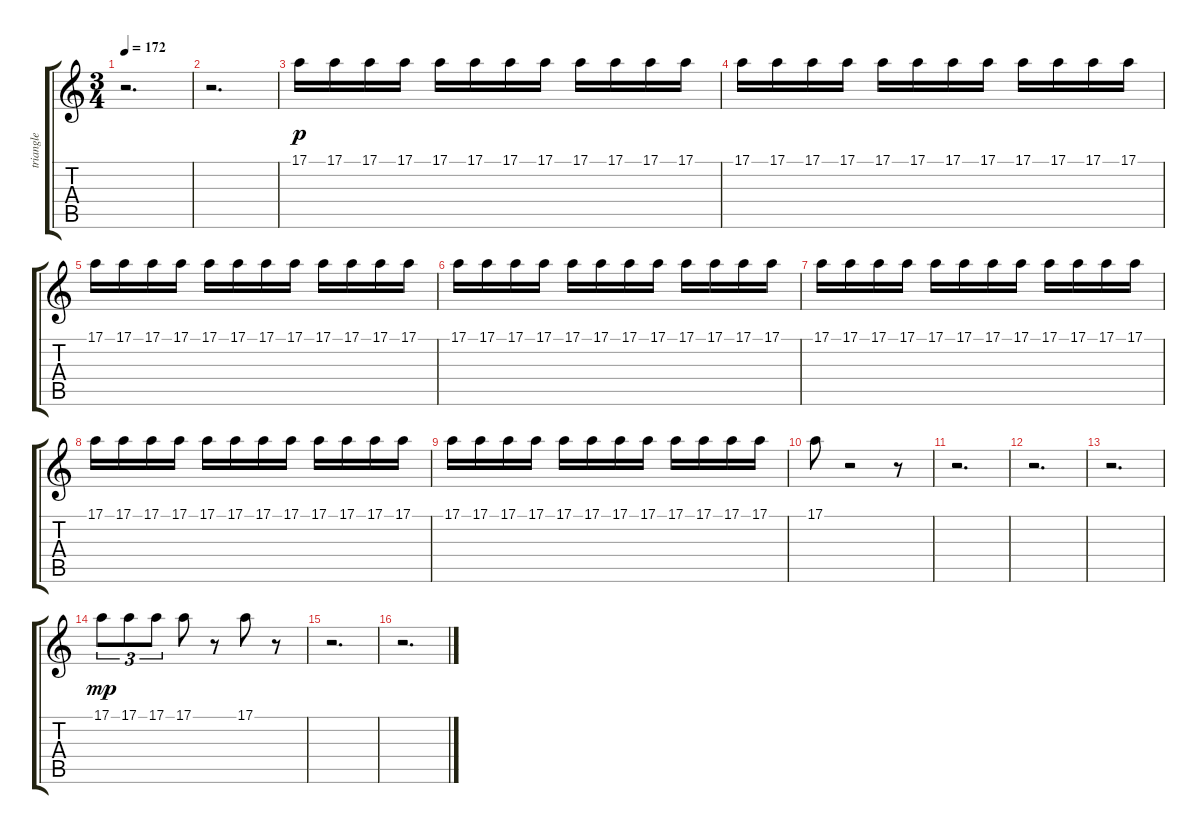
\track ("triangle" "triangle") {instrument stringensemble1}
\staff {score tabs}
\tuning (E4 B3 G3 D3 A2 E2) {hide}
\ts (3 4)
\tempo 172
\clef g2
\ks c
r.2{d dy pp} |
r.2{d} |
17.1.16{dy p} 17.1.16 17.1.16 17.1.16 17.1.16 17.1.16 17.1.16 17.1.16 17.1.16 17.1.16 17.1.16 17.1.16 |
17.1.16 17.1.16 17.1.16 17.1.16 17.1.16 17.1.16 17.1.16 17.1.16 17.1.16 17.1.16 17.1.16 17.1.16 |
17.1.16 17.1.16 17.1.16 17.1.16 17.1.16 17.1.16 17.1.16 17.1.16 17.1.16 17.1.16 17.1.16 17.1.16 |
17.1.16 17.1.16 17.1.16 17.1.16 17.1.16 17.1.16 17.1.16 17.1.16 17.1.16 17.1.16 17.1.16 17.1.16 |
17.1.16 17.1.16 17.1.16 17.1.16 17.1.16 17.1.16 17.1.16 17.1.16 17.1.16 17.1.16 17.1.16 17.1.16 |
17.1.16 17.1.16 17.1.16 17.1.16 17.1.16 17.1.16 17.1.16 17.1.16 17.1.16 17.1.16 17.1.16 17.1.16 |
17.1.16 17.1.16 17.1.16 17.1.16 17.1.16 17.1.16 17.1.16 17.1.16 17.1.16 17.1.16 17.1.16 17.1.16 |
17.1.8 r.2 r.8 |
r.2{d} |
r.2{d} |
r.2{d} |
17.1.8{tu (3 2) dy mp} 17.1.8{tu (3 2)} 17.1.8{tu (3 2)} 17.1.8 r.8 17.1.8 r.8 |
r.2{d} |
r.2{d}
